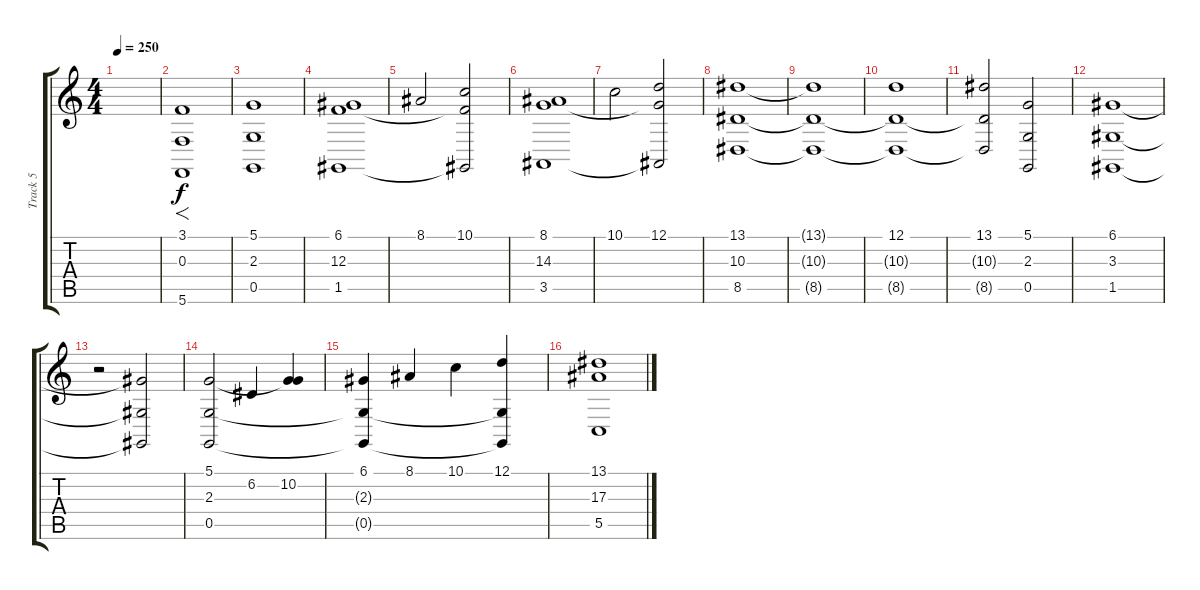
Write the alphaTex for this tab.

\track ("Track 5" "Track 5") {instrument stringensemble1}
\staff {score tabs}
\tuning (D4 A3 F3 C3 G2 C2) {hide}
\ts (4 4)
\tempo 250
\clef g2
\ks c
|
(3.1 0.3 5.6).1{f} |
(5.1 2.3 0.5).1 |
(6.1 12.3 1.5).1 |
8.1.2 (10.1 12.3{t} 1.5{t}).2 |
(8.1 14.3 3.5).1 |
10.1.2 (12.1 14.3{t} 3.5{t}).2 |
(13.1 10.3 8.5).1 |
(13.1{t} 10.3{t} 8.5{t}).1 |
(12.1 10.3{t} 8.5{t}).1 |
(13.1 10.3{t} 8.5{t}).2 (5.1 2.3 0.5).2 |
(6.1 3.3 1.5).1 |
r.2 (6.1{t} 3.3{t} 1.5{t}).2 |
(5.1 2.3 0.5).2 6.2.4 (5.1{t} 10.2).4 |
(6.1 2.3{t} 0.5{t}).4 8.1.4 10.1.4 (12.1 2.3{t} 0.5{t}).4 |
(13.1 17.3 5.5).1
